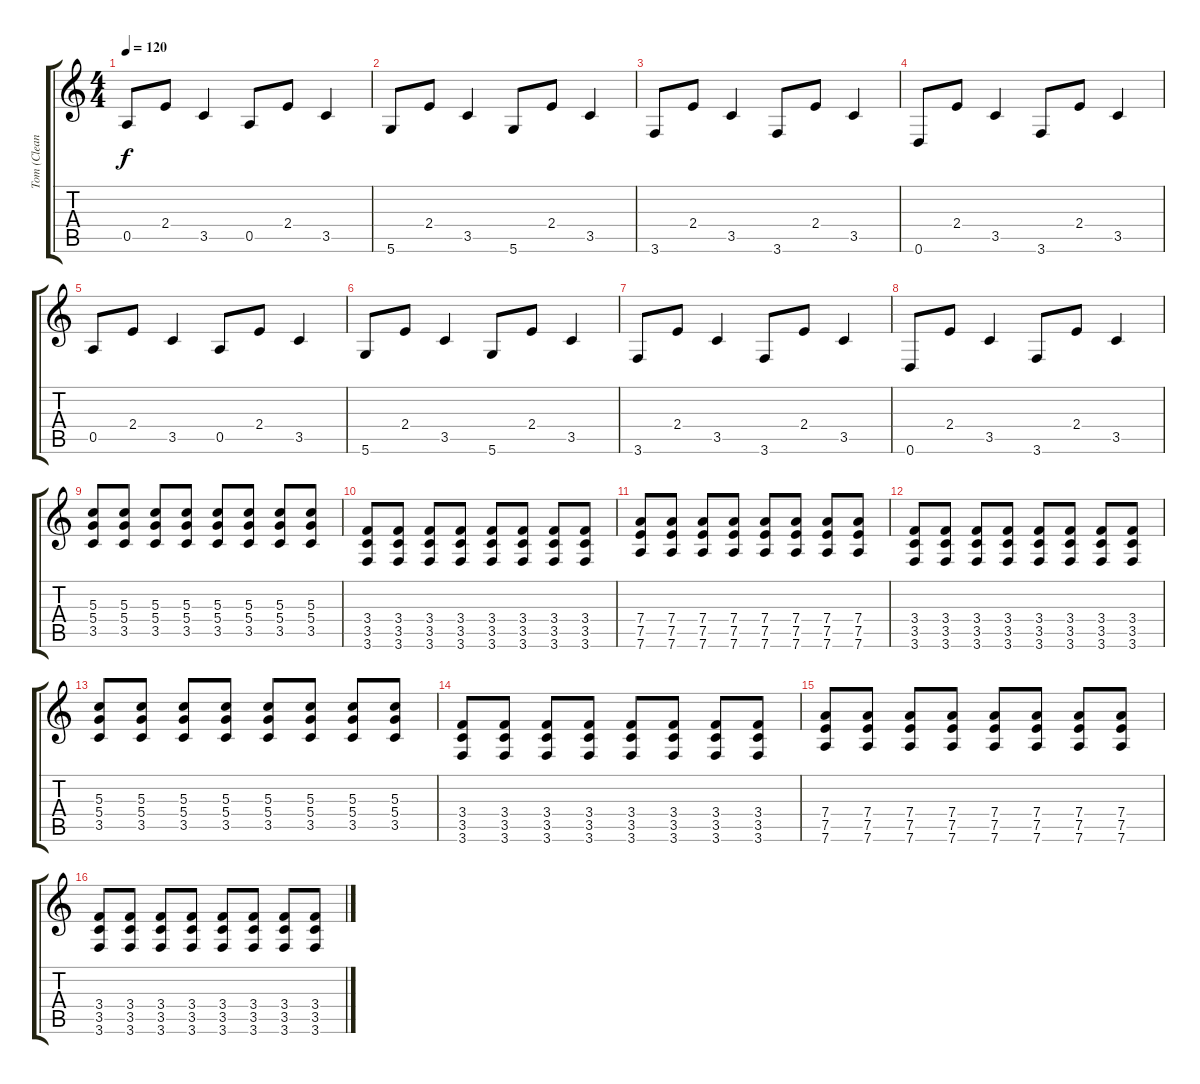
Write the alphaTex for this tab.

\track ("Tom (Clean)" "Tom (Clean") {instrument electricguitarclean}
\staff {score tabs}
\tuning (E4 B3 G3 D3 A2 D2) {hide}
\ts (4 4)
\tempo 120
\clef g2
\ks c
0.5.8{dy f} 2.4.8 3.5.4 0.5.8 2.4.8 3.5.4 |
5.6.8 2.4.8 3.5.4 5.6.8 2.4.8 3.5.4 |
3.6.8 2.4.8 3.5.4 3.6.8 2.4.8 3.5.4 |
0.6.8 2.4.8 3.5.4 3.6.8 2.4.8 3.5.4 |
0.5.8 2.4.8 3.5.4 0.5.8 2.4.8 3.5.4 |
5.6.8 2.4.8 3.5.4 5.6.8 2.4.8 3.5.4 |
3.6.8 2.4.8 3.5.4 3.6.8 2.4.8 3.5.4 |
0.6.8 2.4.8 3.5.4 3.6.8 2.4.8 3.5.4 |
(5.3 5.4 3.5).8 (5.3 5.4 3.5).8 (5.3 5.4 3.5).8 (5.3 5.4 3.5).8 (5.3 5.4 3.5).8 (5.3 5.4 3.5).8 (5.3 5.4 3.5).8 (5.3 5.4 3.5).8 |
(3.4 3.5 3.6).8 (3.4 3.5 3.6).8 (3.4 3.5 3.6).8 (3.4 3.5 3.6).8 (3.4 3.5 3.6).8 (3.4 3.5 3.6).8 (3.4 3.5 3.6).8 (3.4 3.5 3.6).8 |
(7.4 7.5 7.6).8 (7.4 7.5 7.6).8 (7.4 7.5 7.6).8 (7.4 7.5 7.6).8 (7.4 7.5 7.6).8 (7.4 7.5 7.6).8 (7.4 7.5 7.6).8 (7.4 7.5 7.6).8 |
(3.4 3.5 3.6).8 (3.4 3.5 3.6).8 (3.4 3.5 3.6).8 (3.4 3.5 3.6).8 (3.4 3.5 3.6).8 (3.4 3.5 3.6).8 (3.4 3.5 3.6).8 (3.4 3.5 3.6).8 |
(5.3 5.4 3.5).8 (5.3 5.4 3.5).8 (5.3 5.4 3.5).8 (5.3 5.4 3.5).8 (5.3 5.4 3.5).8 (5.3 5.4 3.5).8 (5.3 5.4 3.5).8 (5.3 5.4 3.5).8 |
(3.4 3.5 3.6).8 (3.4 3.5 3.6).8 (3.4 3.5 3.6).8 (3.4 3.5 3.6).8 (3.4 3.5 3.6).8 (3.4 3.5 3.6).8 (3.4 3.5 3.6).8 (3.4 3.5 3.6).8 |
(7.4 7.5 7.6).8 (7.4 7.5 7.6).8 (7.4 7.5 7.6).8 (7.4 7.5 7.6).8 (7.4 7.5 7.6).8 (7.4 7.5 7.6).8 (7.4 7.5 7.6).8 (7.4 7.5 7.6).8 |
(3.4 3.5 3.6).8 (3.4 3.5 3.6).8 (3.4 3.5 3.6).8 (3.4 3.5 3.6).8 (3.4 3.5 3.6).8 (3.4 3.5 3.6).8 (3.4 3.5 3.6).8 (3.4 3.5 3.6).8
